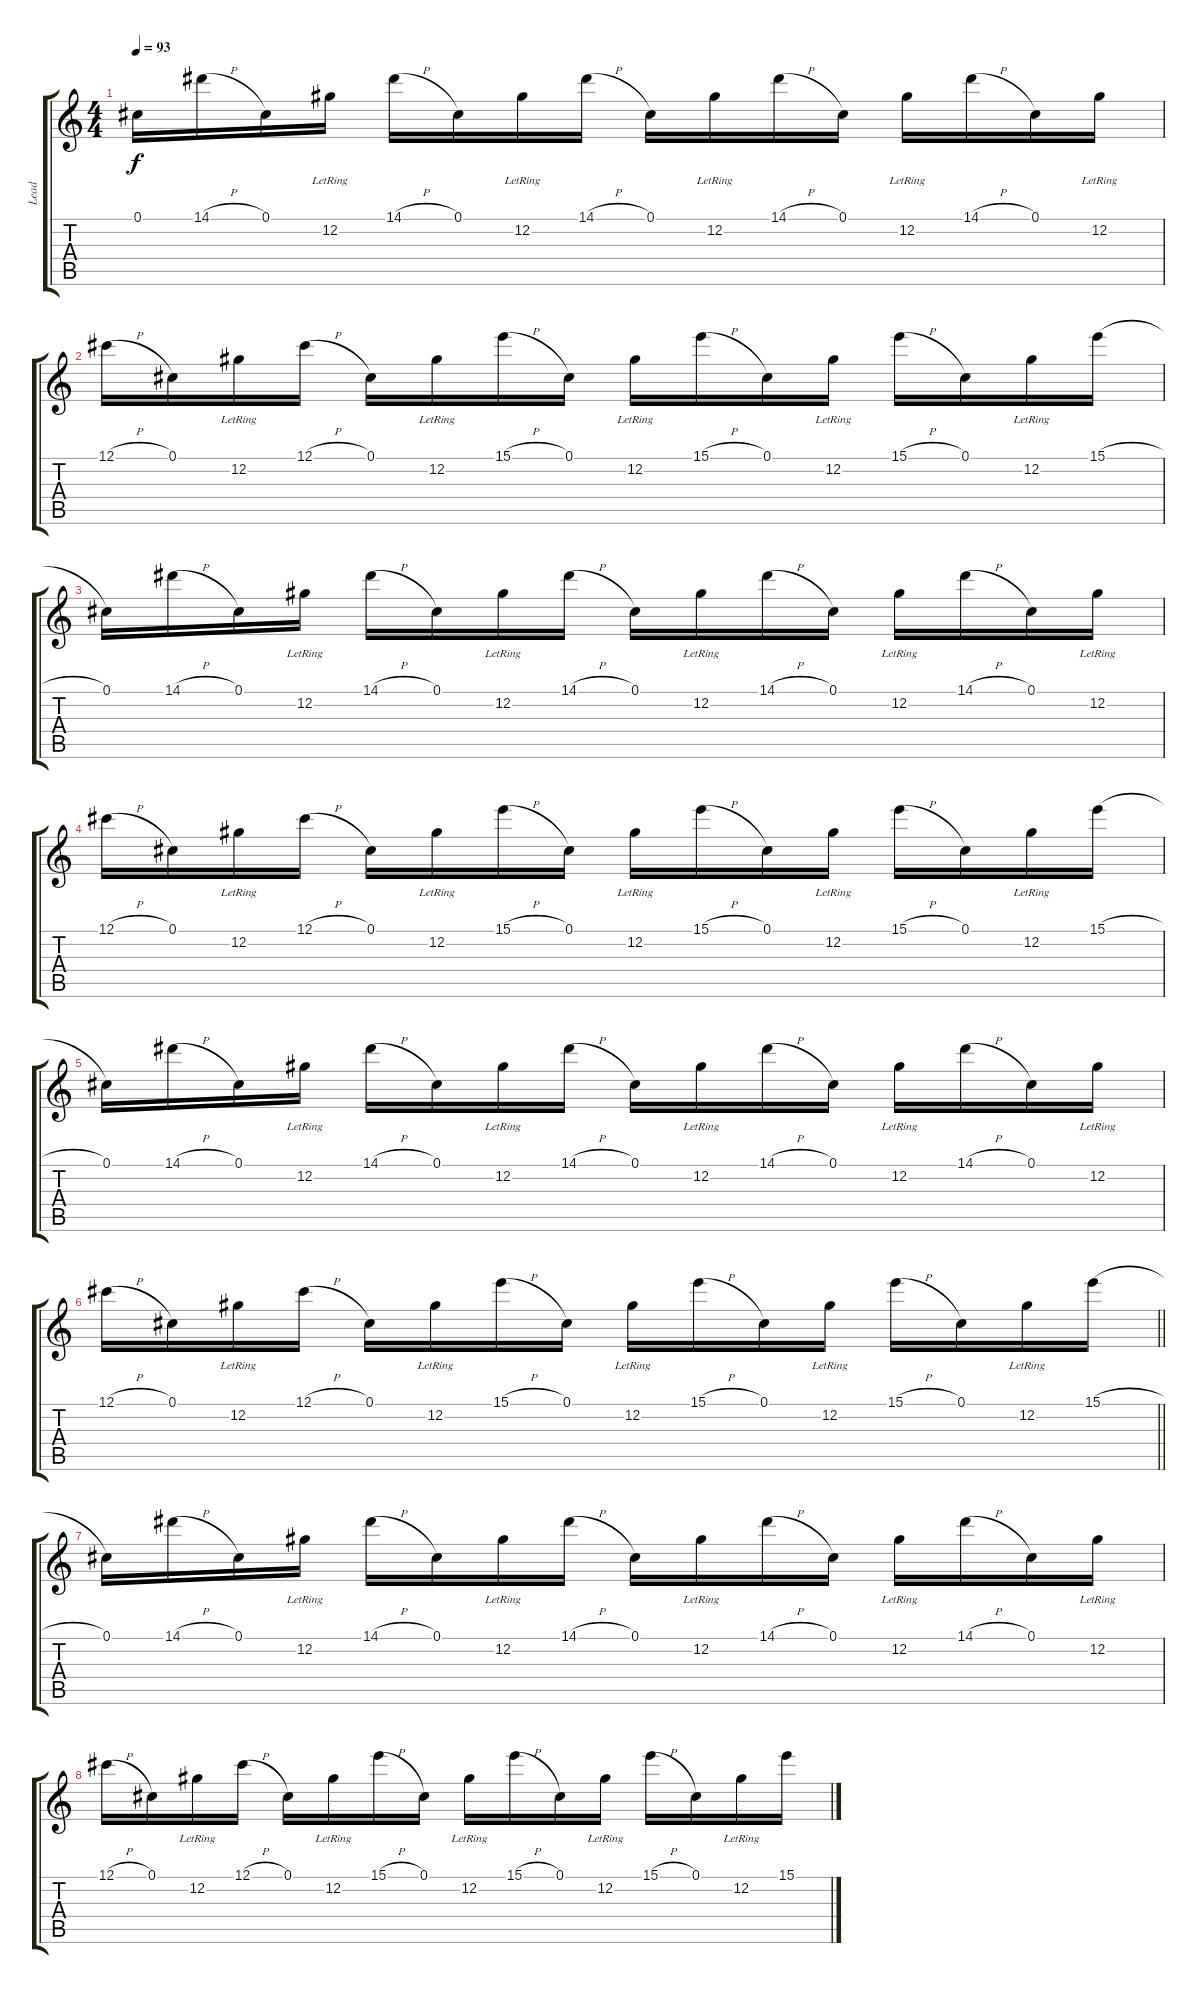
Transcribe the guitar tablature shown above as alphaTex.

\track ("Lead" "Lead") {instrument overdrivenguitar}
\staff {score tabs}
\tuning (Db4 Ab3 E3 B2 Gb2 Db2) {hide}
\ts (4 4)
\tempo 93
\clef g2
\ks c
0.1.16{dy f} 14.1{h}.16 0.1.16 12.2{lr}.16 14.1{h}.16 0.1.16 12.2{lr}.16 14.1{h}.16 0.1.16 12.2{lr}.16 14.1{h}.16 0.1.16 12.2{lr}.16 14.1{h}.16 0.1.16 12.2{lr}.16 |
12.1{h}.16 0.1.16 12.2{lr}.16 12.1{h}.16 0.1.16 12.2{lr}.16 15.1{h}.16 0.1.16 12.2{lr}.16 15.1{h}.16 0.1.16 12.2{lr}.16 15.1{h}.16 0.1.16 12.2{lr}.16 15.1{h}.16 |
0.1.16 14.1{h}.16 0.1.16 12.2{lr}.16 14.1{h}.16 0.1.16 12.2{lr}.16 14.1{h}.16 0.1.16 12.2{lr}.16 14.1{h}.16 0.1.16 12.2{lr}.16 14.1{h}.16 0.1.16 12.2{lr}.16 |
12.1{h}.16 0.1.16 12.2{lr}.16 12.1{h}.16 0.1.16 12.2{lr}.16 15.1{h}.16 0.1.16 12.2{lr}.16 15.1{h}.16 0.1.16 12.2{lr}.16 15.1{h}.16 0.1.16 12.2{lr}.16 15.1{h}.16 |
0.1.16 14.1{h}.16 0.1.16 12.2{lr}.16 14.1{h}.16 0.1.16 12.2{lr}.16 14.1{h}.16 0.1.16 12.2{lr}.16 14.1{h}.16 0.1.16 12.2{lr}.16 14.1{h}.16 0.1.16 12.2{lr}.16 |
\barLineRight lightlight
12.1{h}.16 0.1.16 12.2{lr}.16 12.1{h}.16 0.1.16 12.2{lr}.16 15.1{h}.16 0.1.16 12.2{lr}.16 15.1{h}.16 0.1.16 12.2{lr}.16 15.1{h}.16 0.1.16 12.2{lr}.16 15.1{h}.16 |
0.1.16 14.1{h}.16 0.1.16 12.2{lr}.16 14.1{h}.16 0.1.16 12.2{lr}.16 14.1{h}.16 0.1.16 12.2{lr}.16 14.1{h}.16 0.1.16 12.2{lr}.16 14.1{h}.16 0.1.16 12.2{lr}.16 |
12.1{h}.16 0.1.16 12.2{lr}.16 12.1{h}.16 0.1.16 12.2{lr}.16 15.1{h}.16 0.1.16 12.2{lr}.16 15.1{h}.16 0.1.16 12.2{lr}.16 15.1{h}.16 0.1.16 12.2{lr}.16 15.1{h}.16
